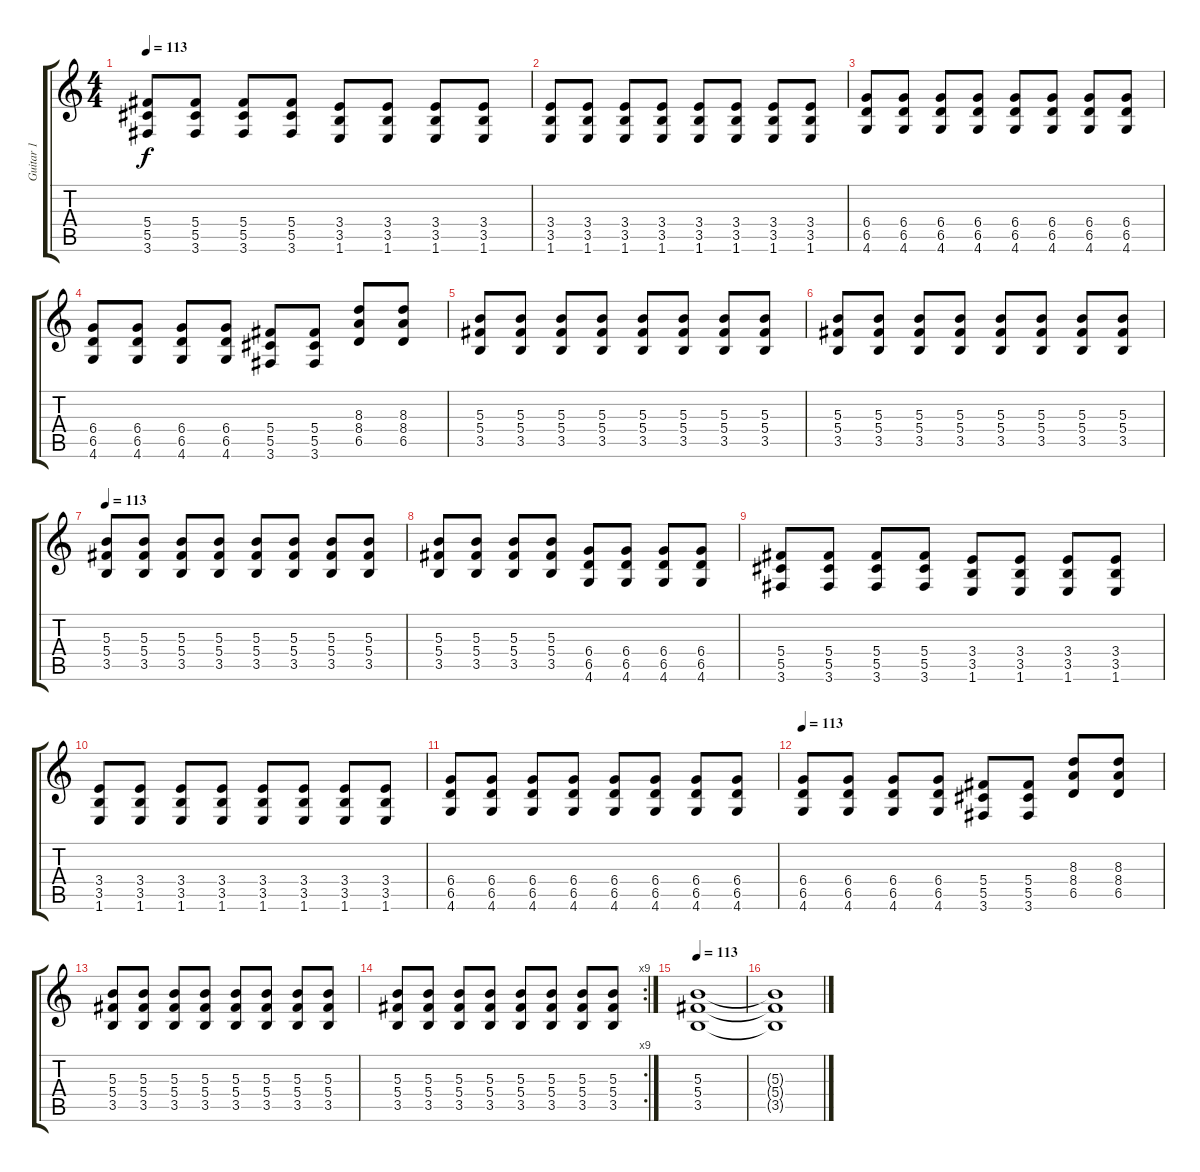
\track ("Guitar 1" "Guitar 1") {instrument distortionguitar}
\staff {score tabs}
\tuning (Eb4 Bb3 Gb3 Db3 Ab2 Eb2) {hide}
\ts (4 4)
\tempo 113
\clef g2
\ks c
(5.4 5.5 3.6).8{dy f} (5.4 5.5 3.6).8 (5.4 5.5 3.6).8 (5.4 5.5 3.6).8 (3.4 3.5 1.6).8 (3.4 3.5 1.6).8 (3.4 3.5 1.6).8 (3.4 3.5 1.6).8 |
(3.4 3.5 1.6).8 (3.4 3.5 1.6).8 (3.4 3.5 1.6).8 (3.4 3.5 1.6).8 (3.4 3.5 1.6).8 (3.4 3.5 1.6).8 (3.4 3.5 1.6).8 (3.4 3.5 1.6).8 |
(6.4 6.5 4.6).8 (6.4 6.5 4.6).8 (6.4 6.5 4.6).8 (6.4 6.5 4.6).8 (6.4 6.5 4.6).8 (6.4 6.5 4.6).8 (6.4 6.5 4.6).8 (6.4 6.5 4.6).8 |
(6.4 6.5 4.6).8 (6.4 6.5 4.6).8 (6.4 6.5 4.6).8 (6.4 6.5 4.6).8 (5.4 5.5 3.6).8 (5.4 5.5 3.6).8 (8.3 8.4 6.5).8 (8.3 8.4 6.5).8 |
(5.3 5.4 3.5).8 (5.3 5.4 3.5).8 (5.3 5.4 3.5).8 (5.3 5.4 3.5).8 (5.3 5.4 3.5).8 (5.3 5.4 3.5).8 (5.3 5.4 3.5).8 (5.3 5.4 3.5).8 |
(5.3 5.4 3.5).8 (5.3 5.4 3.5).8 (5.3 5.4 3.5).8 (5.3 5.4 3.5).8 (5.3 5.4 3.5).8 (5.3 5.4 3.5).8 (5.3 5.4 3.5).8 (5.3 5.4 3.5).8 |
\tempo 113
(5.3 5.4 3.5).8 (5.3 5.4 3.5).8 (5.3 5.4 3.5).8 (5.3 5.4 3.5).8 (5.3 5.4 3.5).8 (5.3 5.4 3.5).8 (5.3 5.4 3.5).8 (5.3 5.4 3.5).8 |
(5.3 5.4 3.5).8 (5.3 5.4 3.5).8 (5.3 5.4 3.5).8 (5.3 5.4 3.5).8 (6.4 6.5 4.6).8 (6.4 6.5 4.6).8 (6.4 6.5 4.6).8 (6.4 6.5 4.6).8 |
(5.4 5.5 3.6).8 (5.4 5.5 3.6).8 (5.4 5.5 3.6).8 (5.4 5.5 3.6).8 (3.4 3.5 1.6).8 (3.4 3.5 1.6).8 (3.4 3.5 1.6).8 (3.4 3.5 1.6).8 |
(3.4 3.5 1.6).8 (3.4 3.5 1.6).8 (3.4 3.5 1.6).8 (3.4 3.5 1.6).8 (3.4 3.5 1.6).8 (3.4 3.5 1.6).8 (3.4 3.5 1.6).8 (3.4 3.5 1.6).8 |
(6.4 6.5 4.6).8 (6.4 6.5 4.6).8 (6.4 6.5 4.6).8 (6.4 6.5 4.6).8 (6.4 6.5 4.6).8 (6.4 6.5 4.6).8 (6.4 6.5 4.6).8 (6.4 6.5 4.6).8 |
\tempo 113
(6.4 6.5 4.6).8 (6.4 6.5 4.6).8 (6.4 6.5 4.6).8 (6.4 6.5 4.6).8 (5.4 5.5 3.6).8 (5.4 5.5 3.6).8 (8.3 8.4 6.5).8 (8.3 8.4 6.5).8 |
(5.3 5.4 3.5).8 (5.3 5.4 3.5).8 (5.3 5.4 3.5).8 (5.3 5.4 3.5).8 (5.3 5.4 3.5).8 (5.3 5.4 3.5).8 (5.3 5.4 3.5).8 (5.3 5.4 3.5).8 |
\rc 9
(5.3 5.4 3.5).8 (5.3 5.4 3.5).8 (5.3 5.4 3.5).8 (5.3 5.4 3.5).8 (5.3 5.4 3.5).8 (5.3 5.4 3.5).8 (5.3 5.4 3.5).8 (5.3 5.4 3.5).8 |
\tempo 113
(5.3 5.4 3.5).1 |
(5.3{t} 5.4{t} 3.5{t}).1
